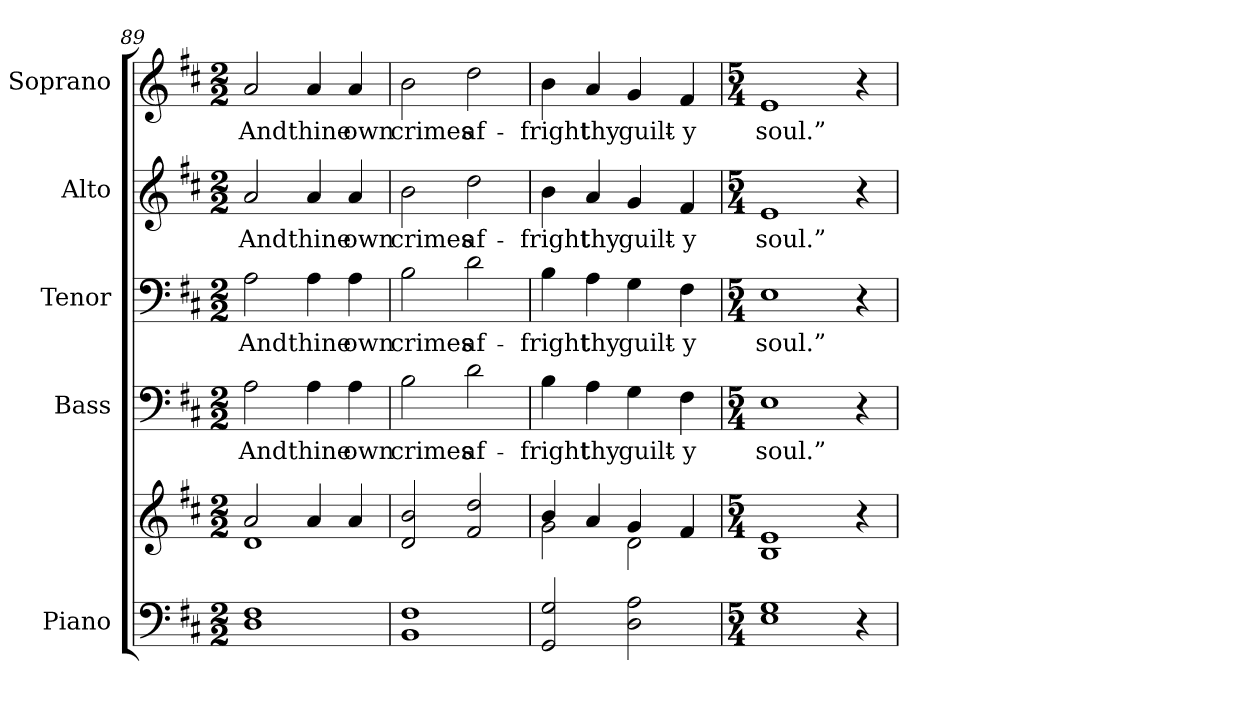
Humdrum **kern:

**kern	**kern	**kern	**text	**kern	**text	**kern	**text	**kern	**text
*part5	*part5	*part4	*part4	*part3	*part3	*part2	*part2	*part1	*part1
*staff6	*staff5	*staff4	*staff4	*staff3	*staff3	*staff2	*staff2	*staff1	*staff1
*I"Piano	*	*I"Bass	*	*I"Tenor	*	*I"Alto	*	*I"Soprano	*
*I'Pno.	*	*I'B.	*	*I'T.	*	*I'A.	*	*I'S.	*
*clefF4	*clefG2	*clefF4	*	*clefF4	*	*clefG2	*	*clefG2	*
*k[f#c#]	*k[f#c#]	*k[f#c#]	*	*k[f#c#]	*	*k[f#c#]	*	*k[f#c#]	*
*D:	*D:	*D:	*	*D:	*	*D:	*	*D:	*
*M2/2	*M2/2	*M2/2	*	*M2/2	*	*M2/2	*	*M2/2	*
=89	=89	=89	=89	=89	=89	=89	=89	=89	=89
*	*^	*	*	*	*	*	*	*	*
!	!	!	!	!LO:LY:b:color=#000000	!	!	!	!	!	!
!	!	!	!	!	!	!LO:LY:b:color=#000000	!	!	!	!
!	!	!	!	!	!	!	!	!LO:LY:b:color=#000000	!	!
!	!	!	!	!	!	!	!	!	!	!LO:LY:b:color=#000000
1Di 1F#i	2ai/	1di	2Ai\	And	2Ai\	And	2ai/	And	2ai/	And
!	!	!	!	!LO:LY:b:color=#000000	!	!	!	!	!	!
!	!	!	!	!	!	!LO:LY:b:color=#000000	!	!	!	!
!	!	!	!	!	!	!	!	!LO:LY:b:color=#000000	!	!
!	!	!	!	!	!	!	!	!	!	!LO:LY:b:color=#000000
.	4ai/	.	4Ai\	thine	4Ai\	thine	4ai/	thine	4ai/	thine
!	!	!	!	!LO:LY:b:color=#000000	!	!	!	!	!	!
!	!	!	!	!	!	!LO:LY:b:color=#000000	!	!	!	!
!	!	!	!	!	!	!	!	!LO:LY:b:color=#000000	!	!
!	!	!	!	!	!	!	!	!	!	!LO:LY:b:color=#000000
.	4ai/	.	4Ai\	own	4Ai\	own	4ai/	own	4ai/	own
*	*v	*v	*	*	*	*	*	*	*	*
=90	=90	=90	=90	=90	=90	=90	=90	=90	=90
!	!	!	!LO:LY:b:color=#000000	!	!	!	!	!	!
!	!	!	!	!	!LO:LY:b:color=#000000	!	!	!	!
!	!	!	!	!	!	!	!LO:LY:b:color=#000000	!	!
!	!	!	!	!	!	!	!	!	!LO:LY:b:color=#000000
1BBi 1F#i	2di/ 2bi	2Bi\	crimes	2Bi\	crimes	2bi\	crimes	2bi\	crimes
!	!	!	!LO:LY:b:color=#000000	!	!	!	!	!	!
!	!	!	!	!	!LO:LY:b:color=#000000	!	!	!	!
!	!	!	!	!	!	!	!LO:LY:b:color=#000000	!	!
!	!	!	!	!	!	!	!	!	!LO:LY:b:color=#000000
.	2f#i/ 2ddi	2di\	af-	2di\	af-	2ddi\	af-	2ddi\	af-
!!LO:PB:g=z
=91	=91	=91	=91	=91	=91	=91	=91	=91	=91
*	*^	*	*	*	*	*	*	*	*
!	!	!	!	!LO:LY:b:color=#000000	!	!	!	!	!	!
!	!	!	!	!	!	!LO:LY:b:color=#000000	!	!	!	!
!	!	!	!	!	!	!	!	!LO:LY:b:color=#000000	!	!
!	!	!	!	!	!	!	!	!	!	!LO:LY:b:color=#000000
2GGi/ 2Gi	4bi/	2gi\	4Bi\	-fright	4Bi\	-fright	4bi\	-fright	4bi\	-fright
!	!	!	!	!LO:LY:b:color=#000000	!	!	!	!	!	!
!	!	!	!	!	!	!LO:LY:b:color=#000000	!	!	!	!
!	!	!	!	!	!	!	!	!LO:LY:b:color=#000000	!	!
!	!	!	!	!	!	!	!	!	!	!LO:LY:b:color=#000000
.	4ai/	.	4Ai\	thy	4Ai\	thy	4ai/	thy	4ai/	thy
!	!	!	!	!LO:LY:b:color=#000000	!	!	!	!	!	!
!	!	!	!	!	!	!LO:LY:b:color=#000000	!	!	!	!
!	!	!	!	!	!	!	!	!LO:LY:b:color=#000000	!	!
!	!	!	!	!	!	!	!	!	!	!LO:LY:b:color=#000000
2Di\ 2Ai	4gi/	2di\	4Gi\	guilt-	4Gi\	guilt-	4gi/	guilt-	4gi/	guilt-
!	!	!	!	!LO:LY:b:color=#000000	!	!	!	!	!	!
!	!	!	!	!	!	!LO:LY:b:color=#000000	!	!	!	!
!	!	!	!	!	!	!	!	!LO:LY:b:color=#000000	!	!
!	!	!	!	!	!	!	!	!	!	!LO:LY:b:color=#000000
.	4f#i/	.	4F#i\	-y	4F#i\	-y	4f#i/	-y	4f#i/	-y
*	*v	*v	*	*	*	*	*	*	*	*
=92	=92	=92	=92	=92	=92	=92	=92	=92	=92
*M5/4	*M5/4	*M5/4	*	*M5/4	*	*M5/4	*	*M5/4	*
!	!	!	!LO:LY:b:color=#000000	!	!	!	!	!	!
!	!	!	!	!	!LO:LY:b:color=#000000	!	!	!	!
!	!	!	!	!	!	!	!LO:LY:b:color=#000000	!	!
!	!	!	!	!	!	!	!	!	!LO:LY:b:color=#000000
1Ei 1Gi	1Bi 1ei	1Ei	soul.”	1Ei	soul.”	1ei	soul.”	1ei	soul.”
4r	4r	4r	.	4r	.	4r	.	4r	.
=	=	=	=	=	=	=	=	=	=
*-	*-	*-	*-	*-	*-	*-	*-	*-	*-
